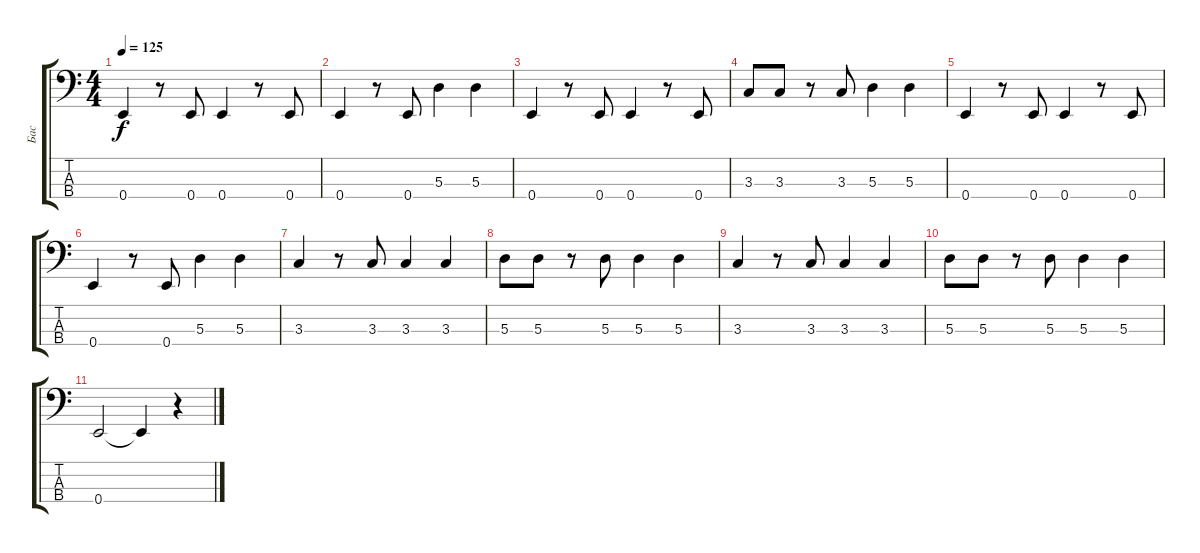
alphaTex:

\track ("Бас" "Бас") {instrument electricbassfinger}
\staff {score tabs}
\tuning (G2 D2 A1 E1) {hide}
\ts (4 4)
\tempo 125
\clef f4
\ks c
0.4.4{dy f} r.8 0.4.8 0.4.4 r.8 0.4.8 |
0.4.4 r.8 0.4.8 5.3.4 5.3.4 |
0.4.4 r.8 0.4.8 0.4.4 r.8 0.4.8 |
3.3.8 3.3.8 r.8 3.3.8 5.3.4 5.3.4 |
0.4.4 r.8 0.4.8 0.4.4 r.8 0.4.8 |
0.4.4 r.8 0.4.8 5.3.4 5.3.4 |
3.3.4 r.8 3.3.8 3.3.4 3.3.4 |
5.3.8 5.3.8 r.8 5.3.8 5.3.4 5.3.4 |
3.3.4 r.8 3.3.8 3.3.4 3.3.4 |
5.3.8 5.3.8 r.8 5.3.8 5.3.4 5.3.4 |
0.4.2 0.4{t}.4 r.4
